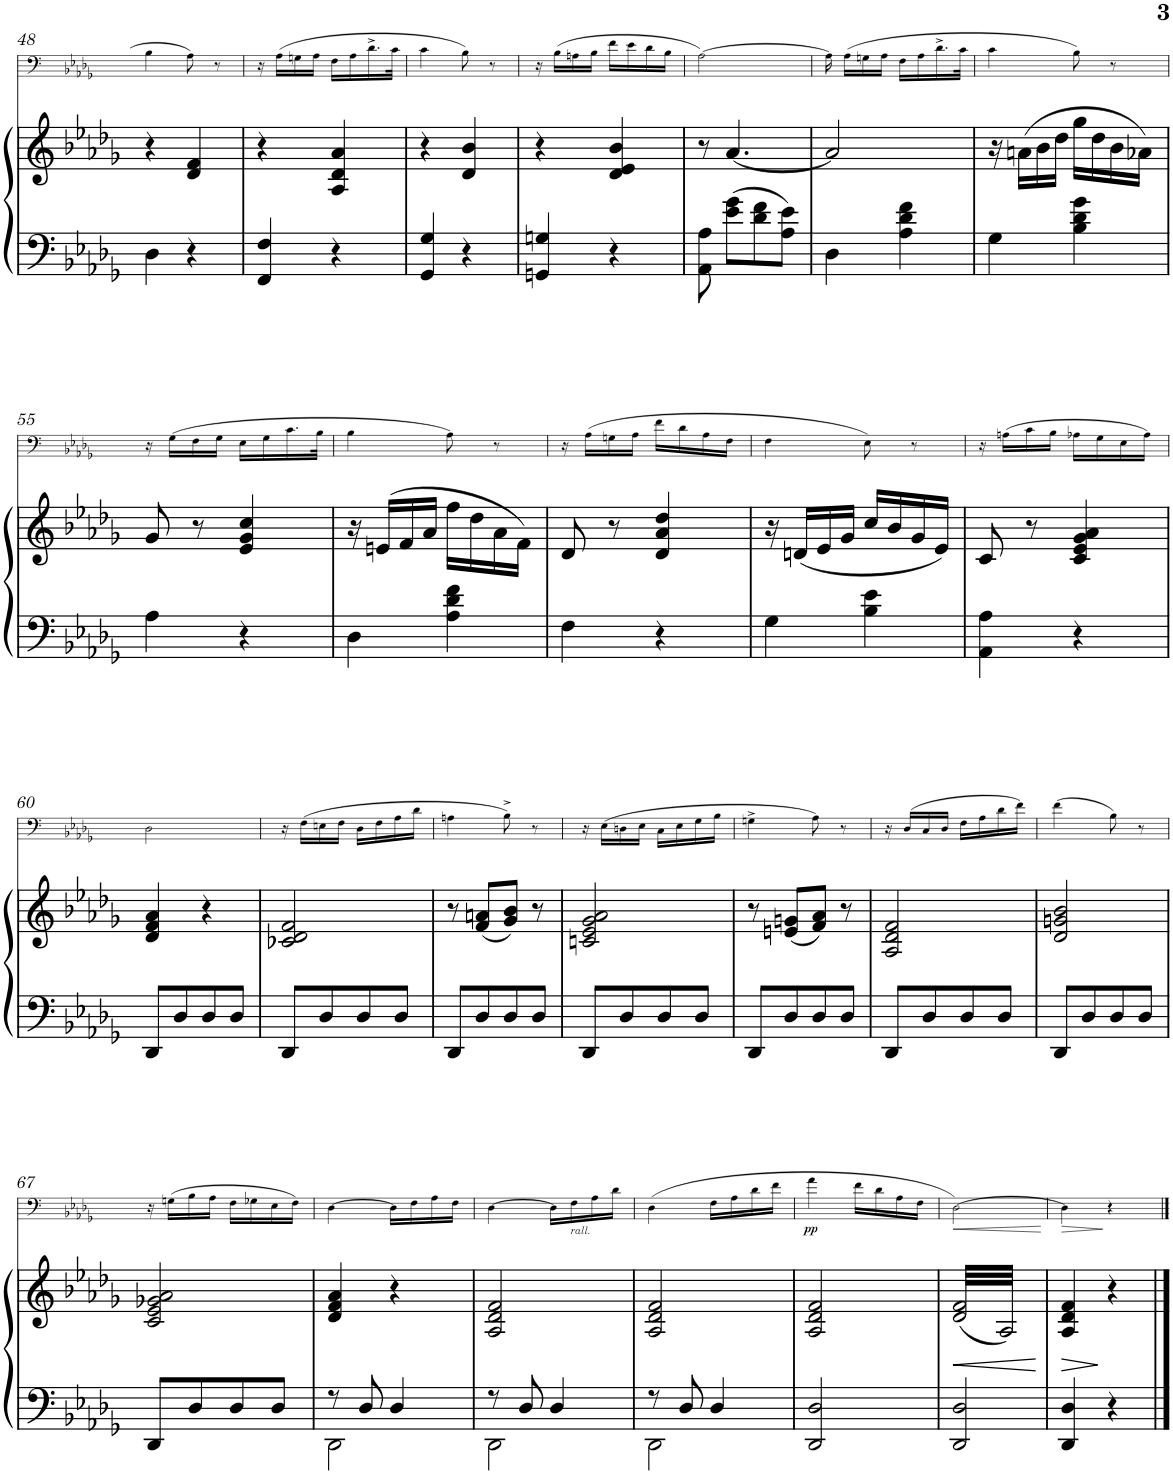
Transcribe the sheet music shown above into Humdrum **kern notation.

**kern	**kern	**dynam	**kern	**dynam
*part2	*part2	*part2	*part1	*part1
*staff3	*staff2	*staff2/3	*staff1	*staff1
*I"Piano	*	*	*I"Trombone	*
*I'Pno	*	*	*I'Trb	*
!!LO:PB:g=z
*clefF4	*clefG2	*	*clefF4	*
*k[b-e-a-d-g-]	*k[b-e-a-d-g-]	*	*k[b-e-a-d-g-]	*
*M2/4	*M2/4	*	*M2/4	*
=48	=48	=48	=48	=48
4D-\	4r	.	4B-\	.
4r	4d-/ 4f/	.	8A-\	.
.	.	.	8r	.
=49	=49	=49	=49	=49
4FF/ 4F/	4r	.	16r	.
.	.	.	(16A-\LL	.
.	.	.	16Gn\	.
.	.	.	16A-\JJ	.
4r	4A-/ 4d-/ 4a-/	.	16F\LL	.
.	.	.	16A-\	.
.	.	.	16.d-^\	.
.	.	.	32c\JJk	.
=50	=50	=50	=50	=50
4GG-/ 4G-/	4r	.	4c\	.
4r	4d-/ 4b-/	.	8B-\)	.
.	.	.	8r	.
=51	=51	=51	=51	=51
4GGn/ 4Gn/	4r	.	16r	.
.	.	.	(16B-\LL	.
.	.	.	16An\	.
.	.	.	16B-\JJ	.
4r	4d-/ 4e-/ 4b-/	.	16f\LL	.
.	.	.	16e-\	.
.	.	.	16d-\	.
.	.	.	16B-\JJ	.
=52	=52	=52	=52	=52
8AA-\ 8A-\	8r	.	[2A-\)	.
8e-\ 8g-\L	[4.a-/	.	.	.
8d-\ 8f\	.	.	.	.
8A-\ 8e-\J	.	.	.	.
=53	=53	=53	=53	=53
4D-\	2a-/]	.	16A-\]	.
.	.	.	(16A-\LL	.
.	.	.	16Gn\	.
.	.	.	16A-\JJ	.
4A-\ 4d-\ 4f\	.	.	16F\LL	.
.	.	.	16A-\	.
.	.	.	16.d-^\	.
.	.	.	32c\JJk	.
=54	=54	=54	=54	=54
4G-\	16r	.	4c\	.
.	(16an\LL	.	.	.
.	16b-\	.	.	.
.	16dd-\JJ	.	.	.
4B-\ 4d-\ 4g-\	16gg-\LL	.	8B-\)	.
.	16dd-\	.	.	.
.	16b-\	.	8r	.
.	16a-X\JJ)	.	.	.
!!LO:LB:g=z
=55	=55	=55	=55	=55
4A-\	8g-/	.	16r	.
.	.	.	(16G-\LL	.
.	8r	.	16F\	.
.	.	.	16G-\JJ	.
4r	4e-/ 4g-/ 4cc/	.	16E-\LL	.
.	.	.	16G-\	.
.	.	.	16.c\	.
.	.	.	32B-\JJk	.
=56	=56	=56	=56	=56
4D-\	16r	.	4B-\	.
.	(16en/LL	.	.	.
.	16f/	.	.	.
.	16a-/JJ	.	.	.
4A-\ 4d-\ 4f\	16ff\LL	.	8A-\)	.
.	16dd-\	.	.	.
.	16a-\	.	8r	.
.	16f\JJ)	.	.	.
=57	=57	=57	=57	=57
4F\	8d-/	.	16r	.
.	.	.	(16A-\LL	.
.	8r	.	16Gn\	.
.	.	.	16A-\JJ	.
4r	4d-/ 4a-/ 4dd-/	.	16f\LL	.
.	.	.	16d-\	.
.	.	.	16A-\	.
.	.	.	16F\JJ	.
=58	=58	=58	=58	=58
4G-\	16r	.	4F\	.
.	(16dn/LL	.	.	.
.	16e-/	.	.	.
.	16g-/JJ	.	.	.
4B-\ 4e-\	16cc/LL	.	8E-\)	.
.	16b-/	.	.	.
.	16g-/	.	8r	.
.	16e-/JJ)	.	.	.
=59	=59	=59	=59	=59
4AA-\ 4A-\	8c/	.	16r	.
.	.	.	(16An\LL	.
.	8r	.	16c\	.
.	.	.	16B-\JJ	.
4r	4c/ 4e-/ 4g-/ 4a-/	.	16A-X\LL	.
.	.	.	16G-\	.
.	.	.	16E-\	.
.	.	.	16A-\JJ)	.
!!LO:LB:g=z
=60	=60	=60	=60	=60
8DD-/L	4d-/ 4f/ 4a-/	.	2D-\	.
8D-/	.	.	.	.
8D-/	4r	.	.	.
8D-/J	.	.	.	.
=61	=61	=61	=61	=61
8DD-/L	2c-X/ 2d-/ 2f/	.	16r	.
.	.	.	(16F\LL	.
8D-/	.	.	16En\	.
.	.	.	16F\JJ	.
8D-/	.	.	16D-\LL	.
.	.	.	16F\	.
8D-/J	.	.	16A-\	.
.	.	.	16d-\JJ	.
=62	=62	=62	=62	=62
8DD-/L	8r	.	4An\	.
8D-/	(8f/ 8an/L	.	.	.
8D-/	8g-/ 8b-/J)	.	8B-^\)	.
8D-/J	8r	.	8r	.
=63	=63	=63	=63	=63
8DD-/L	2cn/ 2e-/ 2g-/ 2a-/	.	16r	.
.	.	.	(16E-\LL	.
8D-/	.	.	16Dn\	.
.	.	.	16E-\JJ	.
8D-/	.	.	16C\LL	.
.	.	.	16E-\	.
8D-/J	.	.	16G-\	.
.	.	.	16B-\JJ	.
=64	=64	=64	=64	=64
8DD-/L	8r	.	4Gn^\	.
8D-/	(8en/ 8gn/L	.	.	.
8D-/	8f/ 8a-/J)	.	8A-\)	.
8D-/J	8r	.	8r	.
=65	=65	=65	=65	=65
8DD-/L	2A-/ 2d-/ 2f/	.	16r	.
.	.	.	(16D-/LL	.
8D-/	.	.	16C/	.
.	.	.	16D-/JJ	.
8D-/	.	.	16F\LL	.
.	.	.	16A-\	.
8D-/J	.	.	16d-\	.
.	.	.	16f\JJ)	.
=66	=66	=66	=66	=66
8DD-/L	2d-/ 2gn/ 2b-/	.	(4f\	.
8D-/	.	.	.	.
8D-/	.	.	8B-\)	.
8D-/J	.	.	8r	.
!!LO:LB:g=z
=67	=67	=67	=67	=67
8DD-/L	2c/ 2e-/ 2g-X/ 2a-/	.	16r	.
.	.	.	(16Gn\LL	.
8D-/	.	.	16B-\	.
.	.	.	16A-\JJ	.
8D-/	.	.	16F\LL	.
.	.	.	16G-X\	.
8D-/J	.	.	16E-\	.
.	.	.	16F\JJ)	.
=68	=68	=68	=68	=68
*^	*	*	*	*
8r	2DD-\	4d-/ 4f/ 4a-/	.	[4D-\	.
8D-/	.	.	.	.	.
4D-/	.	4r	.	16D-\LL]	.
.	.	.	.	16F\	.
.	.	.	.	16A-\	.
.	.	.	.	16F\JJ	.
=69	=69	=69	=69	=69	=69
8r	2DD-\	2A-/ 2d-/ 2f/	.	[4D-\	.
8D-/	.	.	.	.	.
4D-/	.	.	.	16D-\LL]	.
!	!	!	!	!LO:TX:b:i:t=rall.	!
.	.	.	.	16F\	.
.	.	.	.	16A-\	.
.	.	.	.	16d-\JJ	.
=70	=70	=70	=70	=70	=70
8r	2DD-\	2A-/ 2d-/ 2f/	.	(4D-\	.
8D-/	.	.	.	.	.
4D-/	.	.	.	16F\LL	.
.	.	.	.	16A-\	.
.	.	.	.	16d-\	.
.	.	.	.	16f\JJ	.
*v	*v	*	*	*	*
=71	=71	=71	=71	=71
!	!	!	!	!LO:DY:b
2DD-/ 2D-/	2A-/ 2d-/ 2f/	.	4a-\	pp
.	.	.	16f\LL	.
.	.	.	16d-\	.
.	.	.	16A-\	.
.	.	.	16F\JJ	.
=72	=72	=72	=72	=72
!	!	!LO:HP:b	!	!LO:HP:b
*	*tremolo	*	*	*
2DD-/ 2D-/	(64d-/ 64f/LLLL	<	[2D-\)	<
.	64A-/)	.	.	.
.	64d-/ 64f/	.	.	.
.	64A-/)	.	.	.
.	64d-/ 64f/	.	.	.
.	64A-/)	.	.	.
.	64d-/ 64f/	.	.	.
.	64A-/)	.	.	.
.	64d-/ 64f/	.	.	.
.	64A-/)	.	.	.
.	64d-/ 64f/	.	.	.
.	64A-/)	.	.	.
.	64d-/ 64f/	.	.	.
.	64A-/)	.	.	.
.	64d-/ 64f/	.	.	.
.	64A-/)	.	.	.
.	64d-/ 64f/	.	.	.
.	64A-/)	.	.	.
.	64d-/ 64f/	.	.	.
.	64A-/)	.	.	.
.	64d-/ 64f/	.	.	.
.	64A-/)	.	.	.
.	64d-/ 64f/	.	.	.
.	64A-/)	.	.	.
.	64d-/ 64f/	.	.	.
.	64A-/)	.	.	.
.	64d-/ 64f/	.	.	.
.	64A-/)	.	.	.
.	64d-/ 64f/	.	.	.
.	64A-/)	.	.	.
.	64d-/ 64f/	.	.	.
.	64A-/)JJJJ	.	.	.
*	*Xtremolo	*	*	*
.	.	[	.	[
=73	=73	=73	=73	=73
!	!	!LO:HP:b	!	!LO:HP:b
4DD-/ 4D-/	4A-/ 4d-/ 4f/	>	4D-\]	>
.	.	.	.	.
.	.	.	.	.
.	.	.	.	.
.	.	.	.	.
.	.	.	.	.
.	.	.	.	.
.	.	.	.	.
.	.	.	.	.
.	.	.	.	.
.	.	.	.	.
.	.	.	.	.
.	.	.	.	.
.	.	.	.	.
.	.	.	.	.
.	.	.	.	.
4r	4r	]	4r	]
==	==	==	==	==
*-	*-	*-	*-	*-
